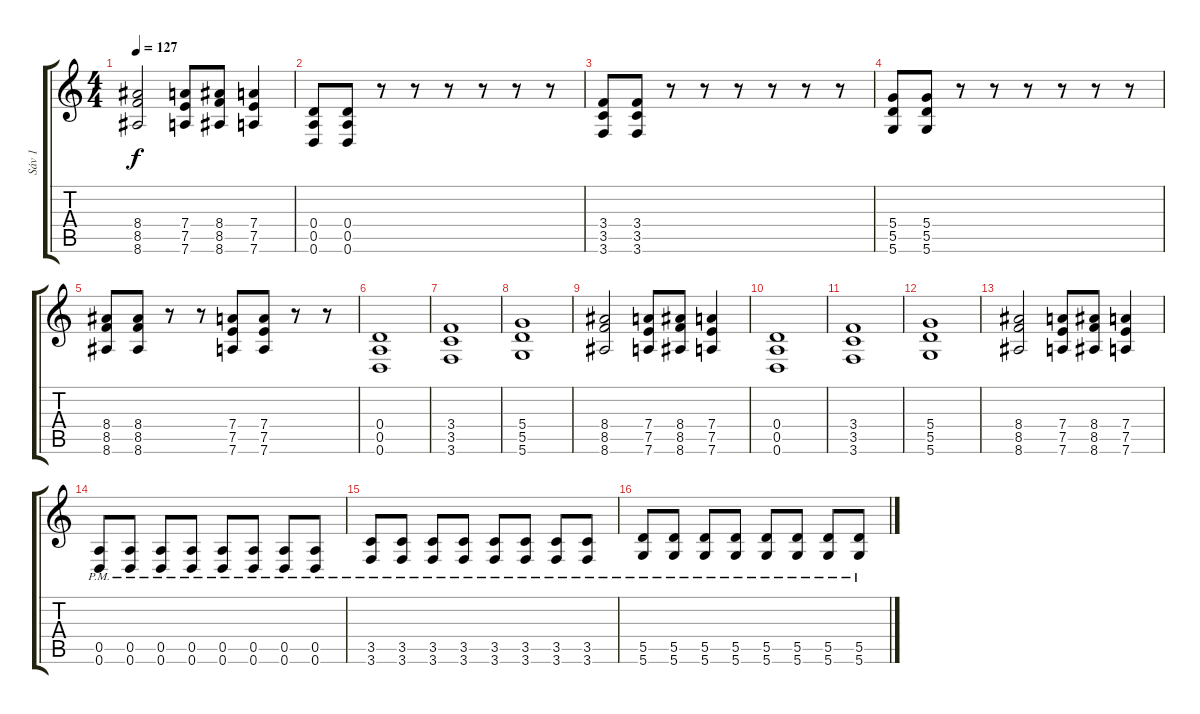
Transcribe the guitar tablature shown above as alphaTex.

\track ("Sáv 1" "Sáv 1") {instrument distortionguitar}
\staff {score tabs}
\tuning (E4 B3 G3 D3 A2 D2) {hide}
\ts (4 4)
\tempo 127
\clef g2
\ks c
(8.4 8.5 8.6).2{dy f} (7.4 7.5 7.6).8 (8.4 8.5 8.6).8 (7.4 7.5 7.6).4 |
(0.4 0.5 0.6).8 (0.4 0.5 0.6).8 r.8 r.8 r.8 r.8 r.8 r.8 |
(3.4 3.5 3.6).8 (3.4 3.5 3.6).8 r.8 r.8 r.8 r.8 r.8 r.8 |
(5.4 5.5 5.6).8 (5.4 5.5 5.6).8 r.8 r.8 r.8 r.8 r.8 r.8 |
(8.4 8.5 8.6).8 (8.4 8.5 8.6).8 r.8 r.8 (7.4 7.5 7.6).8 (7.4 7.5 7.6).8 r.8 r.8 |
(0.4 0.5 0.6).1 |
(3.4 3.5 3.6).1 |
(5.4 5.5 5.6).1 |
(8.4 8.5 8.6).2 (7.4 7.5 7.6).8 (8.4 8.5 8.6).8 (7.4 7.5 7.6).4 |
(0.4 0.5 0.6).1 |
(3.4 3.5 3.6).1 |
(5.4 5.5 5.6).1 |
(8.4 8.5 8.6).2 (7.4 7.5 7.6).8 (8.4 8.5 8.6).8 (7.4 7.5 7.6).4 |
(0.5{pm} 0.6{pm}).8 (0.5{pm} 0.6{pm}).8 (0.5{pm} 0.6{pm}).8 (0.5{pm} 0.6{pm}).8 (0.5{pm} 0.6{pm}).8 (0.5{pm} 0.6{pm}).8 (0.5{pm} 0.6{pm}).8 (0.5{pm} 0.6{pm}).8 |
(3.5{pm} 3.6{pm}).8 (3.5{pm} 3.6{pm}).8 (3.5{pm} 3.6{pm}).8 (3.5{pm} 3.6{pm}).8 (3.5{pm} 3.6{pm}).8 (3.5{pm} 3.6{pm}).8 (3.5{pm} 3.6{pm}).8 (3.5{pm} 3.6{pm}).8 |
(5.5{pm} 5.6{pm}).8 (5.5{pm} 5.6{pm}).8 (5.5{pm} 5.6{pm}).8 (5.5{pm} 5.6{pm}).8 (5.5{pm} 5.6{pm}).8 (5.5{pm} 5.6{pm}).8 (5.5{pm} 5.6{pm}).8 (5.5{pm} 5.6{pm}).8
